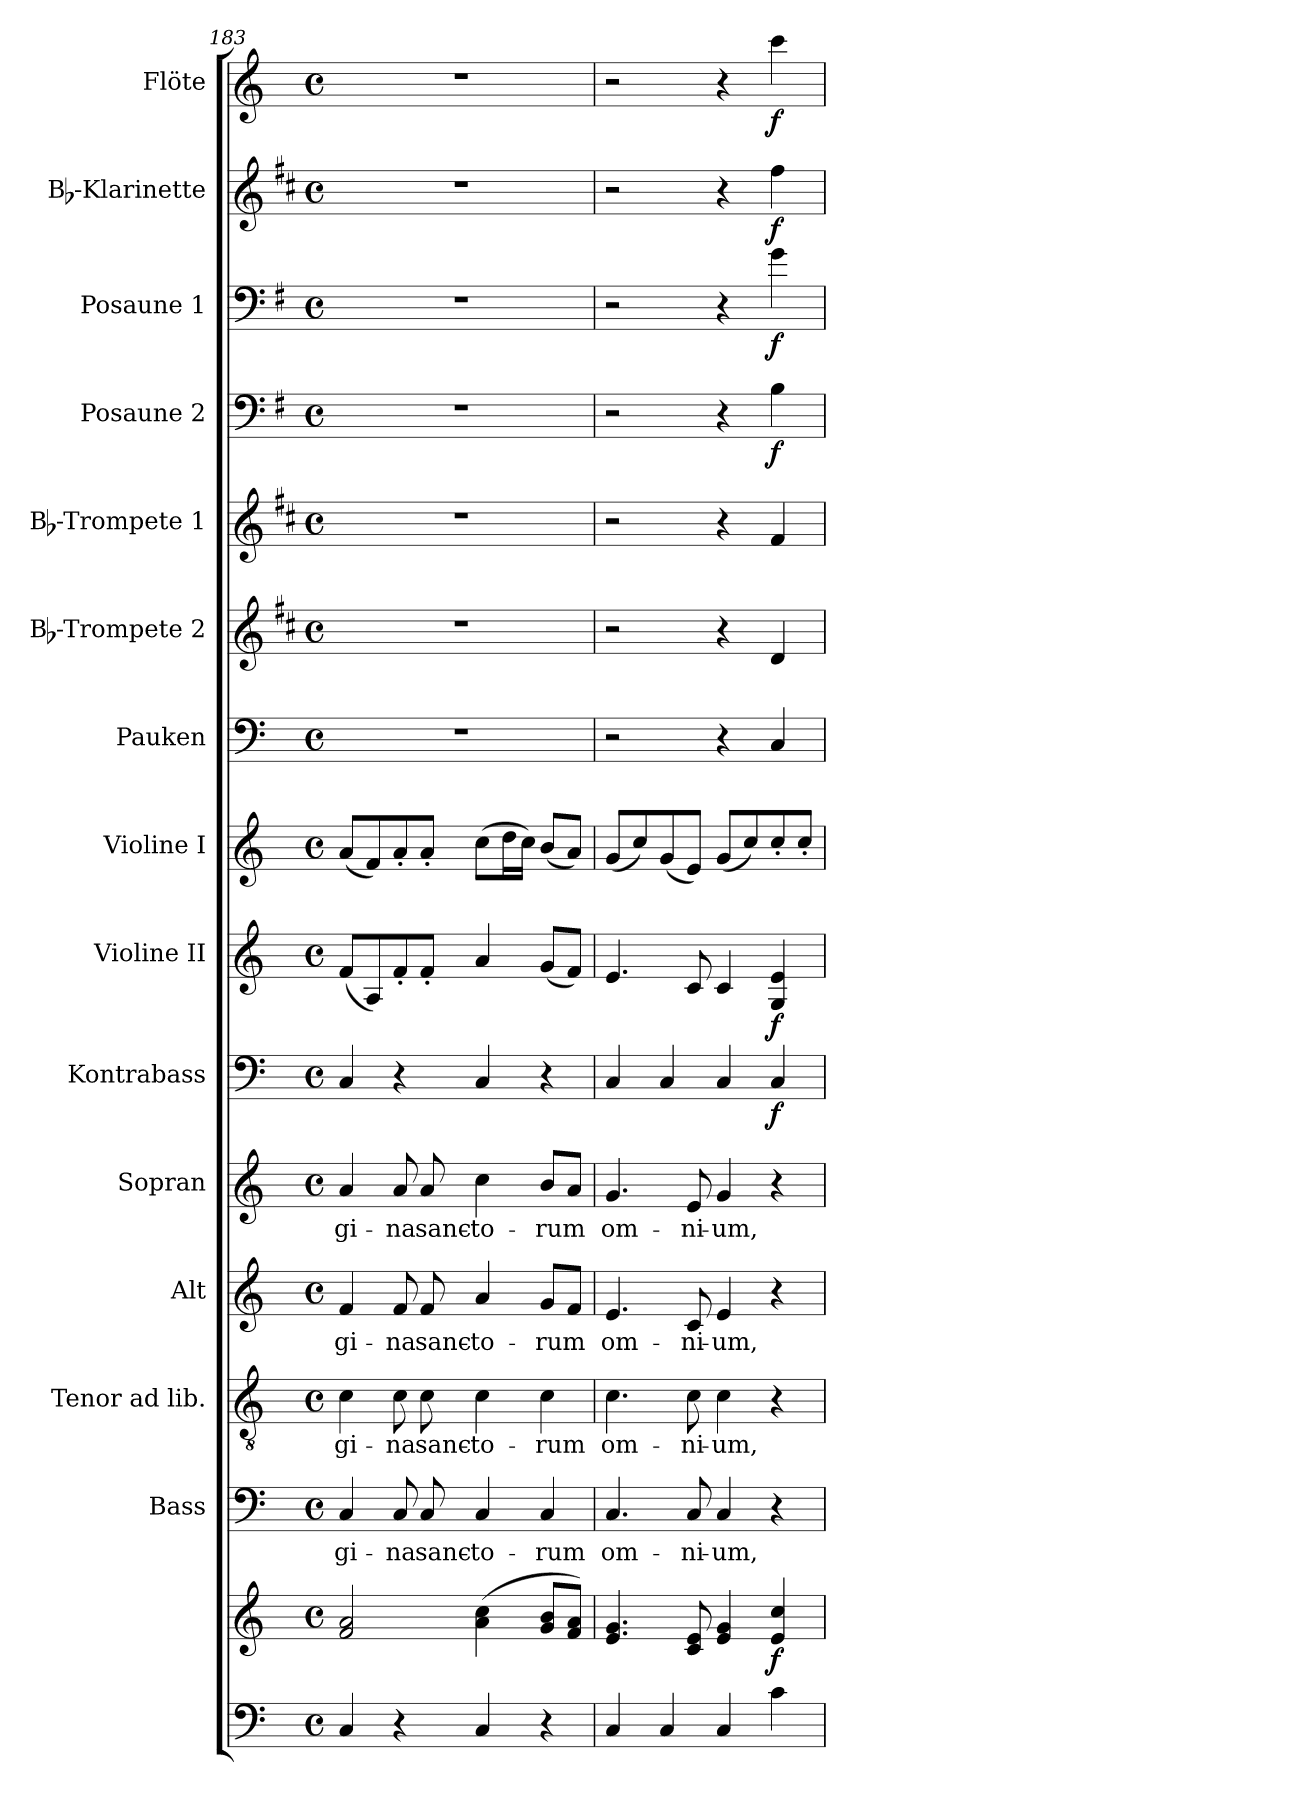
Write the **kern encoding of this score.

**kern	**kern	**dynam	**kern	**text	**kern	**text	**kern	**text	**kern	**text	**kern	**dynam	**kern	**dynam	**kern	**kern	**kern	**kern	**kern	**dynam	**kern	**dynam	**kern	**dynam	**kern	**dynam
*part15	*part15	*part15	*part14	*part14	*part13	*part13	*part12	*part12	*part11	*part11	*part10	*part10	*part9	*part9	*part8	*part7	*part6	*part5	*part4	*part4	*part3	*part3	*part2	*part2	*part1	*part1
*staff16	*staff15	*staff15/16	*staff14	*staff14	*staff13	*staff13	*staff12	*staff12	*staff11	*staff11	*staff10	*staff10	*staff9	*staff9	*staff8	*staff7	*staff6	*staff5	*staff4	*staff4	*staff3	*staff3	*staff2	*staff2	*staff1	*staff1
*	*	*	*I"Bass	*	*I"Tenor ad lib.	*	*I"Alt	*	*I"Sopran	*	*I"Kontrabass	*	*I"Violine II	*	*I"Violine I	*I"Pauken	*I"Bb-Trompete 2	*I"Bb-Trompete 1	*I"Posaune 2	*	*I"Posaune 1	*	*I"Bb-Klarinette	*	*I"Flöte	*
*	*	*	*I'B.	*	*I'T.	*	*I'A.	*	*I'S.	*	*I'Kb.	*	*I'Vl. II	*	*I'Vl. I	*I'Pk.	*I'Bb Trp. 2	*I'Bb Trp. 1	*I'Pos. 2	*	*I'Pos. 1	*	*I'Bb Kl.	*	*I'Fl.	*
*clefF4	*clefG2	*	*clefF4	*	*clefGv2	*	*clefG2	*	*clefG2	*	*clefF4	*	*clefG2	*	*clefG2	*clefF4	*clefG2	*clefG2	*clefF4	*	*clefF4	*	*clefG2	*	*clefG2	*
*	*	*	*	*	*	*	*	*	*	*	*ITrd7c12	*	*	*	*	*	*ITrd1c2	*ITrd1c2	*ITrd4c7	*	*ITrd4c7	*	*ITrd1c2	*	*	*
*k[]	*k[]	*	*k[]	*	*k[]	*	*k[]	*	*k[]	*	*k[]	*	*k[]	*	*k[]	*k[]	*k[]	*k[]	*k[]	*	*k[]	*	*k[]	*	*k[]	*
*C:	*C:	*	*C:	*	*C:	*	*C:	*	*C:	*	*C:	*	*C:	*	*C:	*C:	*C:	*C:	*C:	*	*C:	*	*C:	*	*C:	*
*M4/4	*M4/4	*	*M4/4	*	*M4/4	*	*M4/4	*	*M4/4	*	*M4/4	*	*M4/4	*	*M4/4	*M4/4	*M4/4	*M4/4	*M4/4	*	*M4/4	*	*M4/4	*	*M4/4	*
*met(c)	*met(c)	*	*met(c)	*	*met(c)	*	*met(c)	*	*met(c)	*	*met(c)	*	*met(c)	*	*met(c)	*met(c)	*met(c)	*met(c)	*met(c)	*	*met(c)	*	*met(c)	*	*met(c)	*
=183	=183	=183	=183	=183	=183	=183	=183	=183	=183	=183	=183	=183	=183	=183	=183	=183	=183	=183	=183	=183	=183	=183	=183	=183	=183	=183
!	!	!	!	!LO:LY:b	!	!LO:LY:b	!	!LO:LY:b	!	!LO:LY:b	!	!	!	!	!	!	!	!	!	!	!	!	!	!	!	!
4C/	2f/ 2a/	.	4C/	-gi-	4c\	-gi-	4f/	-gi-	4a/	-gi-	4CC/	.	(<8f/L	.	(<8a/L	1r	1r	1r	1r	.	1r	.	1r	.	1r	.
.	.	.	.	.	.	.	.	.	.	.	.	.	8A/)	.	8f/)	.	.	.	.	.	.	.	.	.	.	.
!	!	!	!	!LO:LY:b	!	!LO:LY:b	!	!LO:LY:b	!	!LO:LY:b	!	!	!	!	!	!	!	!	!	!	!	!	!	!	!	!
4r	.	.	8C/	-na	8c\	-na	8f/	-na	8a/	-na	4r	.	8f'</	.	8a'</	.	.	.	.	.	.	.	.	.	.	.
!	!	!	!	!LO:LY:b	!	!LO:LY:b	!	!LO:LY:b	!	!LO:LY:b	!	!	!	!	!	!	!	!	!	!	!	!	!	!	!	!
.	.	.	8C/	sanc-	8c\	sanc-	8f/	sanc-	8a/	sanc-	.	.	8f'</J	.	8a'</J	.	.	.	.	.	.	.	.	.	.	.
!	!	!	!	!LO:LY:b	!	!LO:LY:b	!	!LO:LY:b	!	!LO:LY:b	!	!	!	!	!	!	!	!	!	!	!	!	!	!	!	!
4C/	(>4a\ 4cc\	.	4C/	-to-	4c\	-to-	4a/	-to-	4cc\	-to-	4CC/	.	4a/	.	(>8cc\L	.	.	.	.	.	.	.	.	.	.	.
.	.	.	.	.	.	.	.	.	.	.	.	.	.	.	16dd\L	.	.	.	.	.	.	.	.	.	.	.
.	.	.	.	.	.	.	.	.	.	.	.	.	.	.	16cc\JJ)	.	.	.	.	.	.	.	.	.	.	.
!	!	!	!	!LO:LY:b	!	!LO:LY:b	!	!LO:LY:b	!	!LO:LY:b	!	!	!	!	!	!	!	!	!	!	!	!	!	!	!	!
4r	8g/ 8b/L	.	4C/	-rum	4c\	-rum	8g/L	-rum	8b/L	-rum	4r	.	(<8g/L	.	(<8b/L	.	.	.	.	.	.	.	.	.	.	.
.	8f/ 8a/J)	.	.	.	.	.	8f/J	.	8a/J	.	.	.	8f/J)	.	8a/J)	.	.	.	.	.	.	.	.	.	.	.
=184	=184	=184	=184	=184	=184	=184	=184	=184	=184	=184	=184	=184	=184	=184	=184	=184	=184	=184	=184	=184	=184	=184	=184	=184	=184	=184
!	!	!	!	!LO:LY:b	!	!LO:LY:b	!	!LO:LY:b	!	!LO:LY:b	!	!	!	!	!	!	!	!	!	!	!	!	!	!	!	!
4C/	4.e/ 4.g/	.	4.C/	om-	4.c\	om-	4.e/	om-	4.g/	om-	4CC/	.	4.e/	.	(<8g/L	2r	2r	2r	2r	.	2r	.	2r	.	2r	.
.	.	.	.	.	.	.	.	.	.	.	.	.	.	.	8cc/)	.	.	.	.	.	.	.	.	.	.	.
4C/	.	.	.	.	.	.	.	.	.	.	4CC/	.	.	.	(<8g/	.	.	.	.	.	.	.	.	.	.	.
!	!	!	!	!LO:LY:b	!	!LO:LY:b	!	!LO:LY:b	!	!LO:LY:b	!	!	!	!	!	!	!	!	!	!	!	!	!	!	!	!
.	8c/ 8e/	.	8C/	-ni-	8c\	-ni-	8c/	-ni-	8e/	-ni-	.	.	8c/	.	8e/J)	.	.	.	.	.	.	.	.	.	.	.
!	!	!	!	!LO:LY:b	!	!LO:LY:b	!	!LO:LY:b	!	!LO:LY:b	!	!	!	!	!	!	!	!	!	!	!	!	!	!	!	!
4C/	4e/ 4g/	.	4C/	-um,	4c\	-um,	4e/	-um,	4g/	-um,	4CC/	.	4c/	.	(<8g/L	4r	4r	4r	4r	.	4r	.	4r	.	4r	.
.	.	.	.	.	.	.	.	.	.	.	.	.	.	.	8cc/)	.	.	.	.	.	.	.	.	.	.	.
!	!	!LO:DY:b	!	!	!	!	!	!	!	!	!	!LO:DY:b	!	!LO:DY:b	!	!	!	!	!	!LO:DY:b	!	!LO:DY:b	!	!LO:DY:b	!	!LO:DY:b
4c\	4e/ 4cc/	f	4r	.	4r	.	4r	.	4r	.	4CC/	f	4G/ 4e/	f	8cc'</	4C/	4c/	4e/	4E\	f	4c\	f	4ee\	f	4ccc\	f
.	.	.	.	.	.	.	.	.	.	.	.	.	.	.	8cc'</J	.	.	.	.	.	.	.	.	.	.	.
=	=	=	=	=	=	=	=	=	=	=	=	=	=	=	=	=	=	=	=	=	=	=	=	=	=	=
*-	*-	*-	*-	*-	*-	*-	*-	*-	*-	*-	*-	*-	*-	*-	*-	*-	*-	*-	*-	*-	*-	*-	*-	*-	*-	*-
